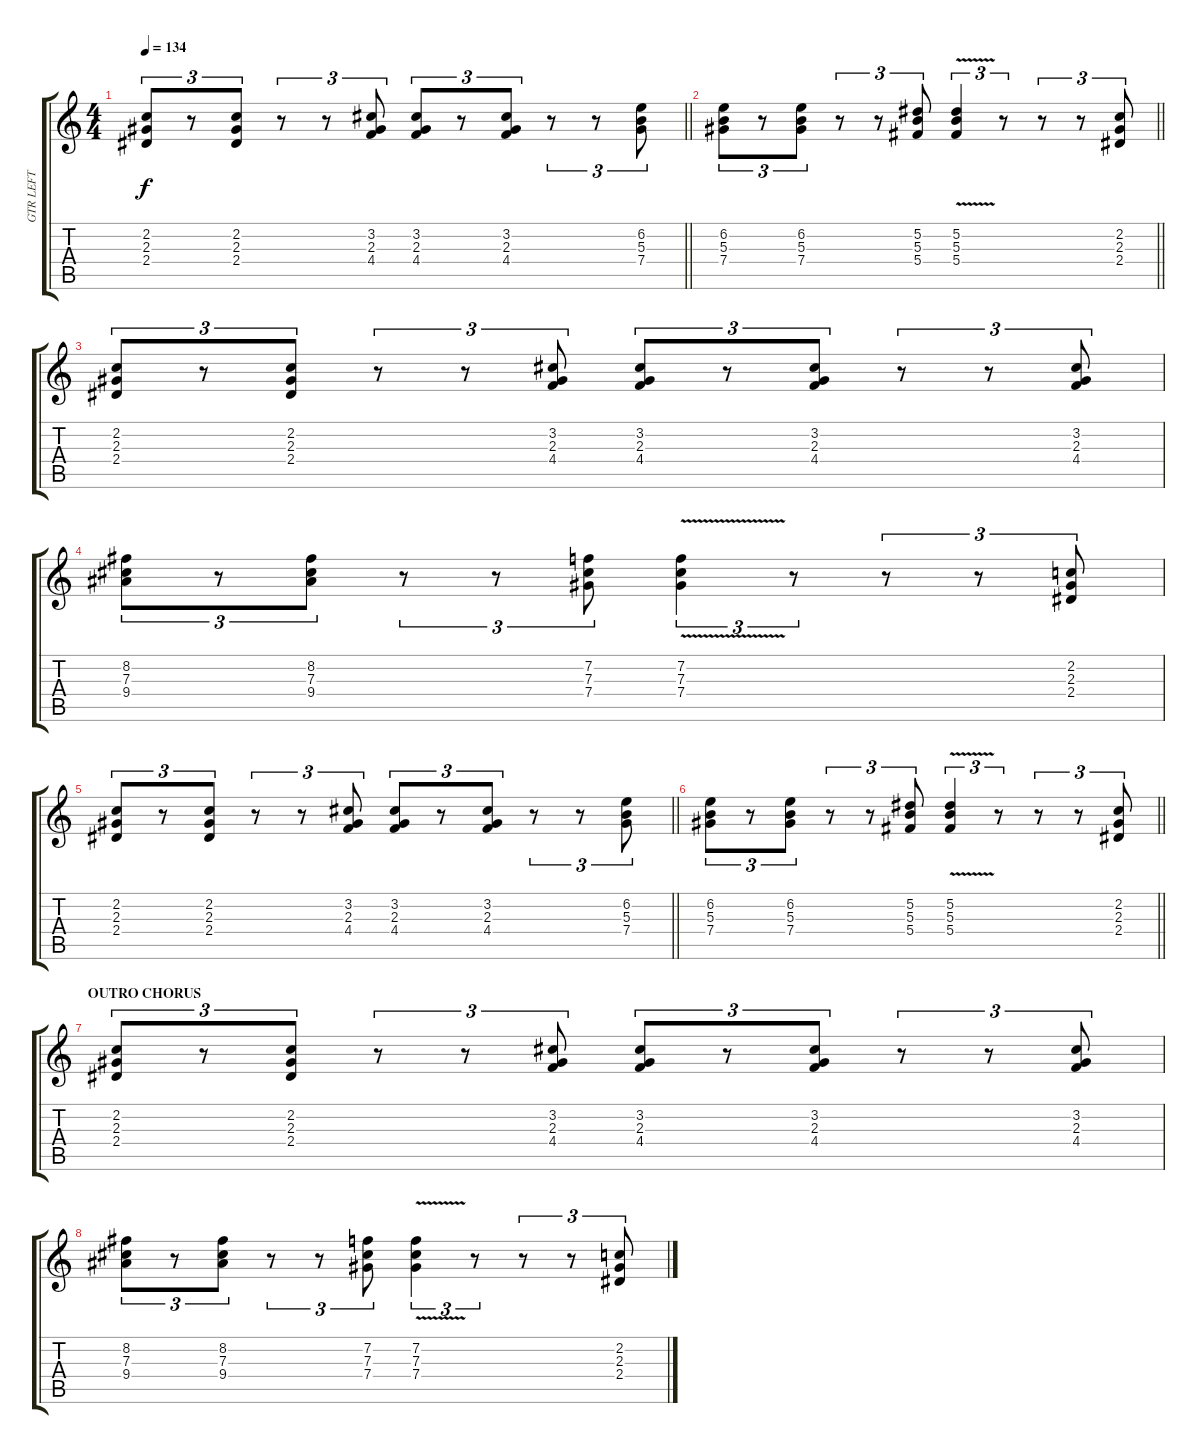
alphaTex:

\track ("GTR LEFT" "GTR LEFT") {instrument overdrivenguitar}
\staff {score tabs}
\tuning (Eb4 Bb3 Gb3 Db3 Ab2 Eb2) {hide}
\ts (4 4)
\tempo 134
\clef g2
\barLineRight lightlight
\ks c
(2.2 2.3 2.4).8{tu (3 2) dy f} r.8{tu (3 2)} (2.2 2.3 2.4).8{tu (3 2)} r.8{tu (3 2)} r.8{tu (3 2)} (3.2 2.3 4.4).8{tu (3 2)} (3.2 2.3 4.4).8{tu (3 2)} r.8{tu (3 2)} (3.2 2.3 4.4).8{tu (3 2)} r.8{tu (3 2)} r.8{tu (3 2)} (6.2 5.3 7.4).8{tu (3 2)} |
\barLineRight lightlight
(6.2 5.3 7.4).8{tu (3 2)} r.8{tu (3 2)} (6.2 5.3 7.4).8{tu (3 2)} r.8{tu (3 2)} r.8{tu (3 2)} (5.2 5.3 5.4).8{tu (3 2)} (5.2{v} 5.3{v} 5.4{v}).4{tu (3 2)} r.8{tu (3 2)} r.8{tu (3 2)} r.8{tu (3 2)} (2.2 2.3 2.4).8{tu (3 2)} |
(2.2 2.3 2.4).8{tu (3 2)} r.8{tu (3 2)} (2.2 2.3 2.4).8{tu (3 2)} r.8{tu (3 2)} r.8{tu (3 2)} (3.2 2.3 4.4).8{tu (3 2)} (3.2 2.3 4.4).8{tu (3 2)} r.8{tu (3 2)} (3.2 2.3 4.4).8{tu (3 2)} r.8{tu (3 2)} r.8{tu (3 2)} (3.2 2.3 4.4).8{tu (3 2)} |
(8.2 7.3 9.4).8{tu (3 2)} r.8{tu (3 2)} (8.2 7.3 9.4).8{tu (3 2)} r.8{tu (3 2)} r.8{tu (3 2)} (7.2 7.3 7.4).8{tu (3 2)} (7.2{v} 7.3{v} 7.4{v}).4{tu (3 2)} r.8{tu (3 2)} r.8{tu (3 2)} r.8{tu (3 2)} (2.2 2.3 2.4).8{tu (3 2)} |
\barLineRight lightlight
(2.2 2.3 2.4).8{tu (3 2)} r.8{tu (3 2)} (2.2 2.3 2.4).8{tu (3 2)} r.8{tu (3 2)} r.8{tu (3 2)} (3.2 2.3 4.4).8{tu (3 2)} (3.2 2.3 4.4).8{tu (3 2)} r.8{tu (3 2)} (3.2 2.3 4.4).8{tu (3 2)} r.8{tu (3 2)} r.8{tu (3 2)} (6.2 5.3 7.4).8{tu (3 2)} |
\barLineRight lightlight
(6.2 5.3 7.4).8{tu (3 2)} r.8{tu (3 2)} (6.2 5.3 7.4).8{tu (3 2)} r.8{tu (3 2)} r.8{tu (3 2)} (5.2 5.3 5.4).8{tu (3 2)} (5.2{v} 5.3{v} 5.4{v}).4{tu (3 2)} r.8{tu (3 2)} r.8{tu (3 2)} r.8{tu (3 2)} (2.2 2.3 2.4).8{tu (3 2)} |
\section ("" "OUTRO CHORUS")
(2.2 2.3 2.4).8{tu (3 2)} r.8{tu (3 2)} (2.2 2.3 2.4).8{tu (3 2)} r.8{tu (3 2)} r.8{tu (3 2)} (3.2 2.3 4.4).8{tu (3 2)} (3.2 2.3 4.4).8{tu (3 2)} r.8{tu (3 2)} (3.2 2.3 4.4).8{tu (3 2)} r.8{tu (3 2)} r.8{tu (3 2)} (3.2 2.3 4.4).8{tu (3 2)} |
(8.2 7.3 9.4).8{tu (3 2)} r.8{tu (3 2)} (8.2 7.3 9.4).8{tu (3 2)} r.8{tu (3 2)} r.8{tu (3 2)} (7.2 7.3 7.4).8{tu (3 2)} (7.2{v} 7.3{v} 7.4{v}).4{tu (3 2)} r.8{tu (3 2)} r.8{tu (3 2)} r.8{tu (3 2)} (2.2 2.3 2.4).8{tu (3 2)}
